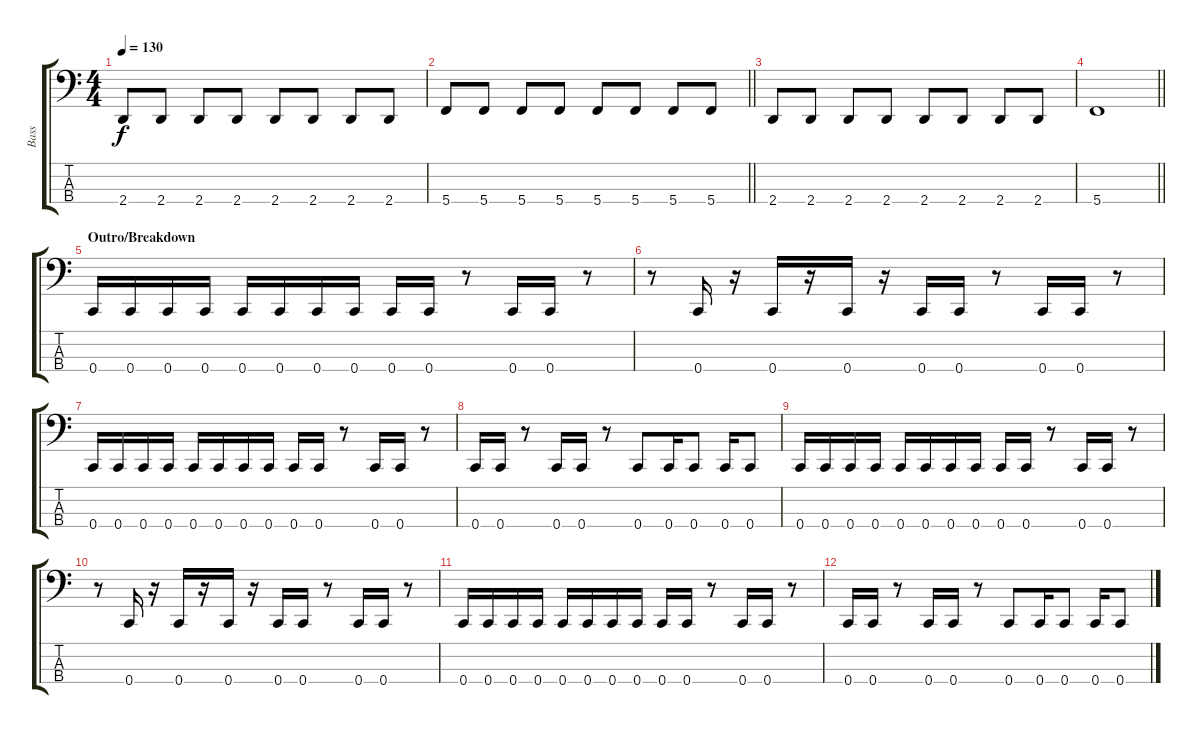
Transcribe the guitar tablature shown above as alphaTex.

\track ("Bass" "Bass") {instrument electricbasspick}
\staff {score tabs}
\tuning (F2 C2 G1 C1) {hide}
\ts (4 4)
\tempo 130
\clef f4
\ks c
2.4.8{dy f} 2.4.8 2.4.8 2.4.8 2.4.8 2.4.8 2.4.8 2.4.8 |
\barLineRight lightlight
5.4.8 5.4.8 5.4.8 5.4.8 5.4.8 5.4.8 5.4.8 5.4.8 |
2.4.8 2.4.8 2.4.8 2.4.8 2.4.8 2.4.8 2.4.8 2.4.8 |
\barLineRight lightlight
5.4.1 |
\section ("" "Outro/Breakdown")
0.4.16 0.4.16 0.4.16 0.4.16 0.4.16 0.4.16 0.4.16 0.4.16 0.4.16 0.4.16 r.8 0.4.16 0.4.16 r.8 |
r.8 0.4.16 r.16 0.4.16 r.16 0.4.16 r.16 0.4.16 0.4.16 r.8 0.4.16 0.4.16 r.8 |
0.4.16 0.4.16 0.4.16 0.4.16 0.4.16 0.4.16 0.4.16 0.4.16 0.4.16 0.4.16 r.8 0.4.16 0.4.16 r.8 |
0.4.16 0.4.16 r.8 0.4.16 0.4.16 r.8 0.4.8 0.4.16 0.4.8 0.4.16 0.4.8 |
0.4.16 0.4.16 0.4.16 0.4.16 0.4.16 0.4.16 0.4.16 0.4.16 0.4.16 0.4.16 r.8 0.4.16 0.4.16 r.8 |
r.8 0.4.16 r.16 0.4.16 r.16 0.4.16 r.16 0.4.16 0.4.16 r.8 0.4.16 0.4.16 r.8 |
0.4.16 0.4.16 0.4.16 0.4.16 0.4.16 0.4.16 0.4.16 0.4.16 0.4.16 0.4.16 r.8 0.4.16 0.4.16 r.8 |
0.4.16 0.4.16 r.8 0.4.16 0.4.16 r.8 0.4.8 0.4.16 0.4.8 0.4.16 0.4.8
